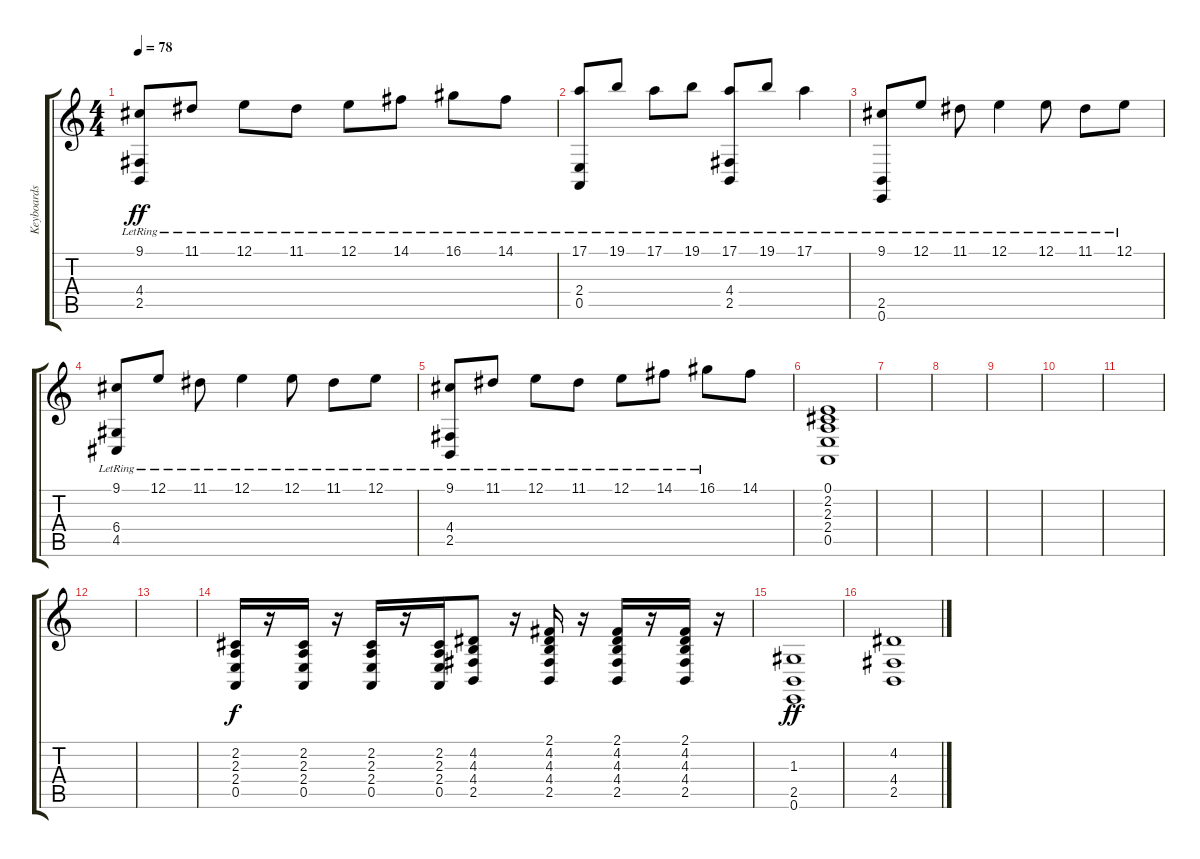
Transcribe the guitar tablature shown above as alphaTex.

\track ("Keyboards" "Keyboards") {instrument pad1newage}
\staff {score tabs}
\tuning (E4 B3 G3 D3 A2 E2) {hide}
\ts (4 4)
\tempo 78
\clef g2
\ks c
(9.1{lr} 4.4{lr} 2.5{lr}).8{dy ff} 11.1{lr}.8 12.1{lr}.8 11.1{lr}.8 12.1{lr}.8 14.1{lr}.8 16.1{lr}.8 14.1{lr}.8 |
(17.1{lr} 2.4{lr} 0.5{lr}).8 19.1{lr}.8 17.1{lr}.8 19.1{lr}.8 (17.1 4.4{lr} 2.5{lr}).8 19.1{lr}.8 17.1{lr}.4 |
(9.1{lr} 2.5{lr} 0.6{lr}).8 12.1{lr}.8 11.1{lr}.8 12.1{lr}.4 12.1{lr}.8 11.1{lr}.8 12.1{lr}.8 |
(9.1{lr} 6.4{lr} 4.5{lr}).8 12.1{lr}.8 11.1{lr}.8 12.1{lr}.4 12.1{lr}.8 11.1{lr}.8 12.1{lr}.8 |
(9.1{lr} 4.4{lr} 2.5{lr}).8 11.1{lr}.8 12.1{lr}.8 11.1{lr}.8 12.1{lr}.8 14.1{lr}.8 16.1{lr}.8 14.1.8 |
(0.1 2.2 2.3 2.4 0.5).1 |
|
|
|
|
|
|
|
(2.2 2.3 2.4 0.5).16{dy f} r.16 (2.2 2.3 2.4 0.5).16 r.16 (2.2 2.3 2.4 0.5).16 r.16 (2.2 2.3 2.4 0.5).16 (4.2 4.3 4.4 2.5).8 r.16 (2.1 4.2 4.3 4.4 2.5).16 r.16 (2.1 4.2 4.3 4.4 2.5).16 r.16 (2.1 4.2 4.3 4.4 2.5).16 r.16 |
(1.3 2.5 0.6).1{dy ff} |
(4.2 4.4 2.5).1
